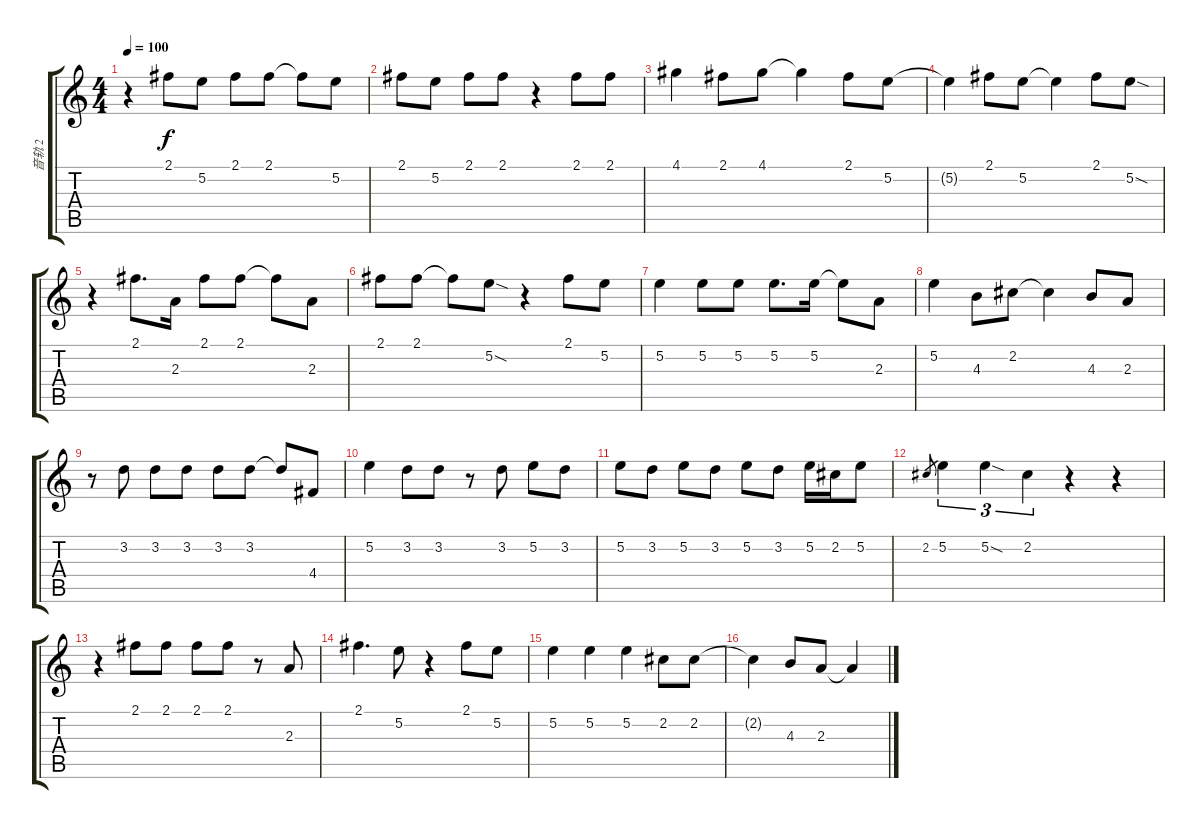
\track ("音轨 2" "音轨 2") {instrument acousticguitarsteel}
\staff {score tabs}
\tuning (E4 B3 G3 D3 A2 E2) {hide}
\ts (4 4)
\tempo 100
\clef g2
\ks c
r.4{dy f} 2.1.8 5.2.8 2.1.8 2.1.8 2.1{t}.8 5.2.8 |
2.1.8 5.2.8 2.1.8 2.1.8 r.4 2.1.8 2.1.8 |
4.1.4 2.1.8 4.1.8 4.1{t}.4 2.1.8 5.2.8 |
5.2{t}.4 2.1.8 5.2.8 5.2{t}.4 2.1.8 5.2{sod}.8 |
r.4 2.1.8{d} 2.3.16 2.1.8 2.1.8 2.1{t}.8 2.3.8 |
2.1.8 2.1.8 2.1{t}.8 5.2{sod}.8 r.4 2.1.8 5.2.8 |
5.2.4 5.2.8 5.2.8 5.2.8{d} 5.2.16 5.2{t}.8 2.3.8 |
5.2.4 4.3.8 2.2.8 2.2{t}.4 4.3.8 2.3.8 |
r.8 3.2.8 3.2.8 3.2.8 3.2.8 3.2.8 3.2{t}.8 4.4.8 |
5.2.4 3.2.8 3.2.8 r.8 3.2.8 5.2.8 3.2.8 |
5.2.8 3.2.8 5.2.8 3.2.8 5.2.8 3.2.8 5.2.16 2.2.16 5.2.8 |
2.2.8{gr} 5.2.4{tu (3 2)} 5.2{sod}.4{tu (3 2)} 2.2.4{tu (3 2)} r.4 r.4 |
r.4 2.1.8 2.1.8 2.1.8 2.1.8 r.8 2.3.8 |
2.1.4{d} 5.2.8 r.4 2.1.8 5.2.8 |
5.2.4 5.2.4 5.2.4 2.2.8 2.2.8 |
2.2{t}.4 4.3.8 2.3.8 2.3{t}.4
